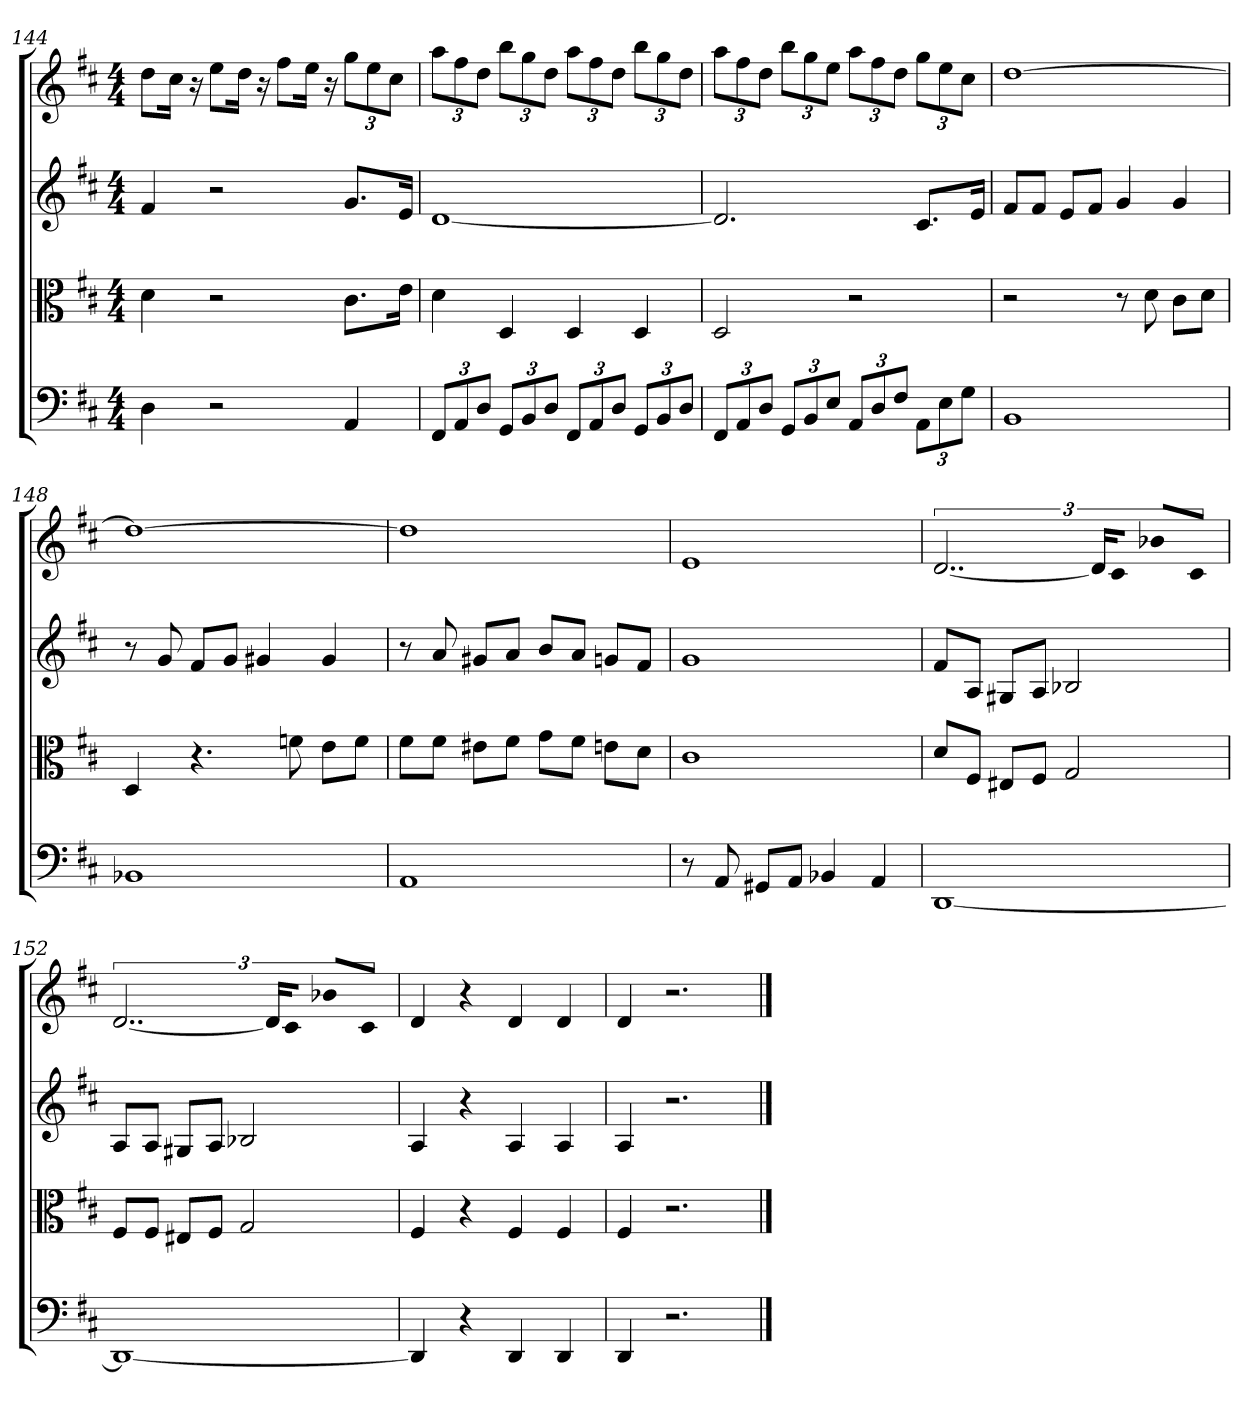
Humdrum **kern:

**kern	**kern	**kern	**kern
*part4	*part3	*part2	*part1
*staff4	*staff3	*staff2	*staff1
*clefF4	*clefC3	*	*
*k[f#c#]	*k[f#c#]	*k[f#c#]	*k[f#c#]
*D:	*D:	*D:	*D:
*M4/4	*M4/4	*M4/4	*M4/4
=144	=144	=144	=144
4D	4d	4f#	8ddL
.	.	.	16cc#Jk
.	.	.	16r
2r	2r	2r	8eeL
.	.	.	16ddJk
.	.	.	16r
.	.	.	8ff#L
.	.	.	16eeJk
.	.	.	16r
4AA	8.c#\L	8.gL	12ggL
.	.	.	12ee
.	.	.	12cc#J
.	16e\Jk	16eJk	.
=145	=145	=145	=145
12FF#/L	4d	[1d	12aaL
12AA/	.	.	12ff#
12D/J	.	.	12ddJ
12GG/L	4D	.	12bbL
12BB/	.	.	12gg
12D/J	.	.	12ddJ
12FF#/L	4D	.	12aaL
12AA/	.	.	12ff#
12D/J	.	.	12ddJ
12GG/L	4D	.	12bbL
12BB/	.	.	12gg
12D/J	.	.	12ddJ
=146	=146	=146	=146
12FF#/L	2D	2.d]	12aaL
12AA/	.	.	12ff#
12D/J	.	.	12ddJ
12GG/L	.	.	12bbL
12BB/	.	.	12gg
12E/J	.	.	12eeJ
12AA/L	2r	.	12aaL
12D/	.	.	12ff#
12F#/J	.	.	12ddJ
12AA\L	.	8.c#L	12ggL
12E\	.	.	12ee
12G\J	.	.	12cc#J
.	.	16eJk	.
=147	=147	=147	=147
1BB	2r	8f#L	[1dd
.	.	8f#J	.
.	.	8eL	.
.	.	8f#J	.
.	8r	4g	.
.	8d	.	.
.	8c#\L	4g	.
.	8d\J	.	.
=148	=148	=148	=148
1BB-X	4D	8r	1dd_
.	.	8g	.
.	4.r	8f#L	.
.	.	8gJ	.
.	.	4g#X	.
.	8fn	.	.
.	8e\L	4g#	.
.	8f\J	.	.
=149	=149	=149	=149
1AA	8f#\L	8r	1dd]
.	8f#\J	8a	.
.	8e#X\L	8g#XL	.
.	8f#\J	8aJ	.
.	8g\L	8bL	.
.	8f#\J	8aJ	.
.	8en\L	8gnL	.
.	8d\J	8f#J	.
=150	=150	=150	=150
8r	1c#	1g	1e
8AA	.	.	.
8GG#X/L	.	.	.
8AA/J	.	.	.
4BB-X	.	.	.
4AA	.	.	.
=151	=151	=151	=151
[1DD	8d/L	8f#L	[3..d
.	8F#/J	8AJ	.
.	8E#X/L	8G#XL	.
.	8F#/J	8AJ	.
.	2G	2B-X	.
.	.	.	24dKL]
.	.	.	8c#J
.	.	.	8b-XL
.	.	.	8c#J
=152	=152	=152	=152
1DD_	8F#/L	8AL	[3..d
.	8F#/J	8AJ	.
.	8E#X/L	8G#XL	.
.	8F#/J	8AJ	.
.	2G	2B-X	.
.	.	.	24dKL]
.	.	.	8c#J
.	.	.	8b-XL
.	.	.	8c#J
=153	=153	=153	=153
4DD]	4F#	4A	4d
4r	4r	4r	4r
4DD	4F#	4A	4d
4DD	4F#	4A	4d
=154	=154	=154	=154
4DD	4F#	4A	4d
2.r	2.r	2.r	2.r
==	==	==	==
*-	*-	*-	*-
